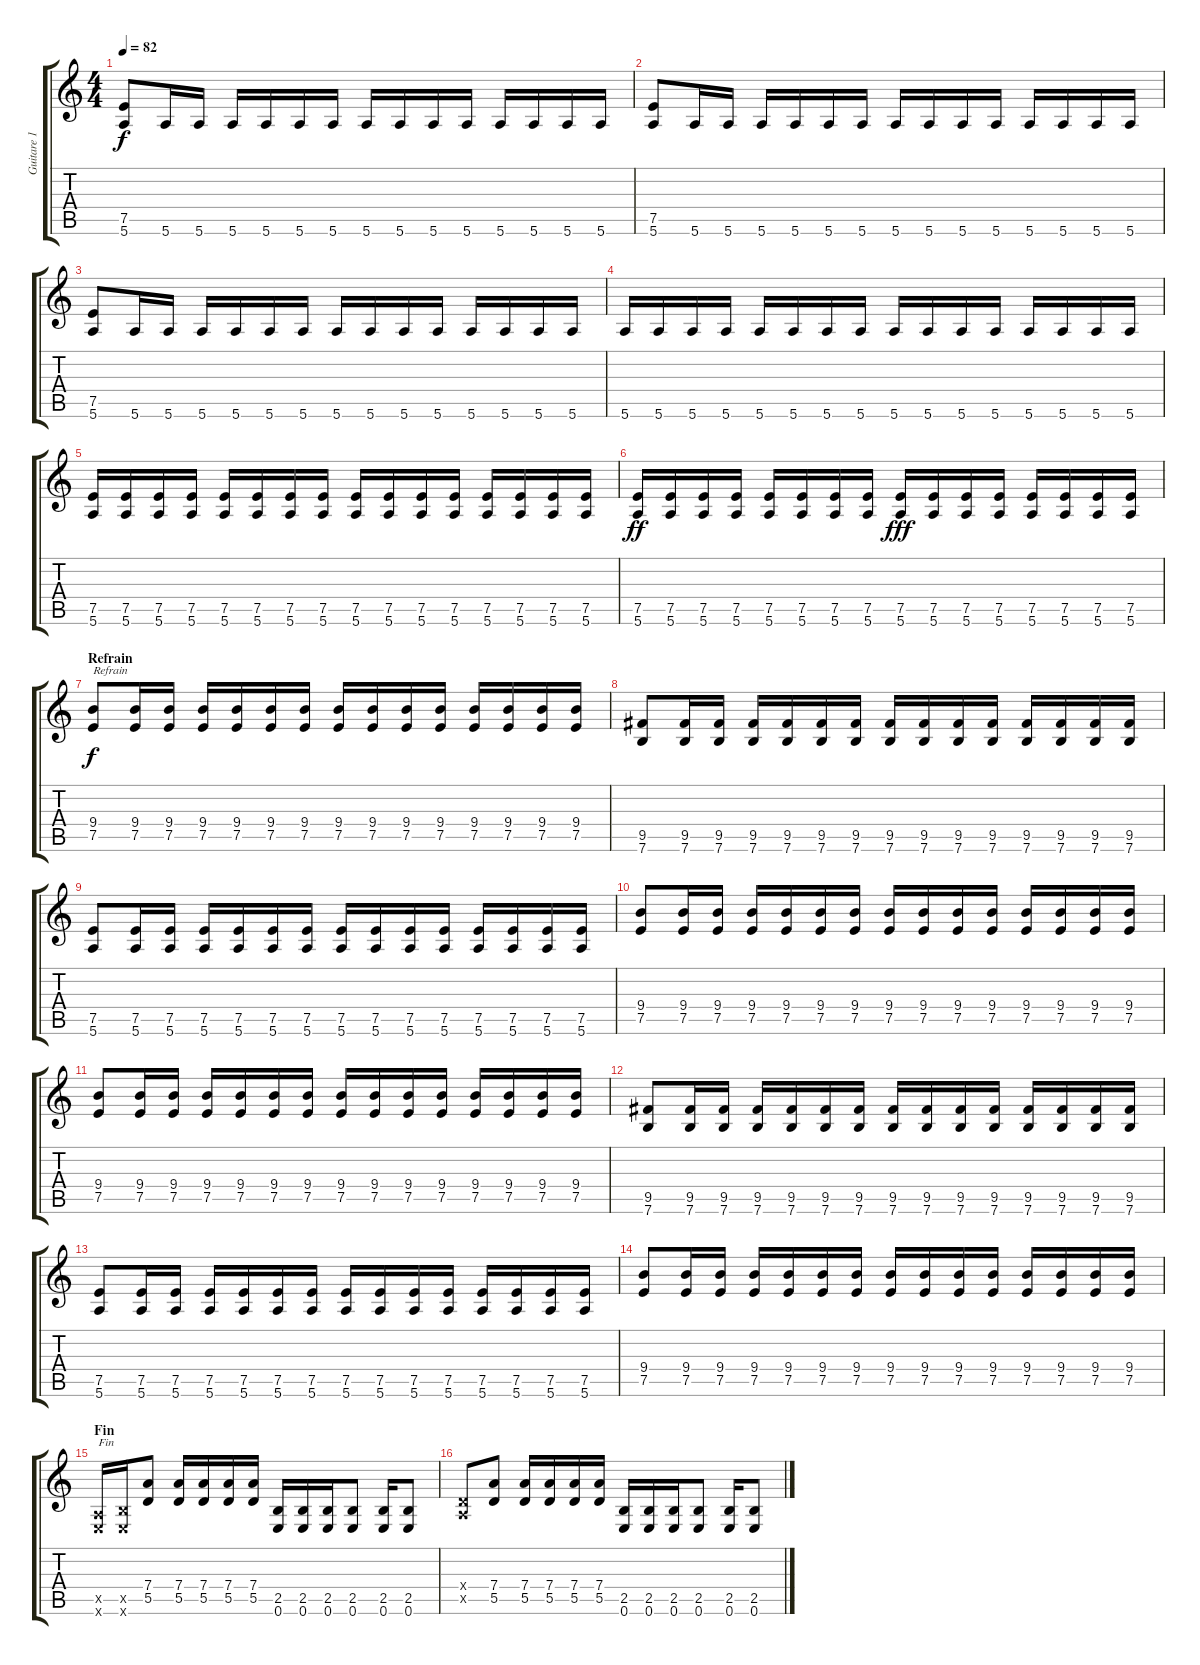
\track ("Guitare 1" "Guitare 1") {instrument distortionguitar}
\staff {score tabs}
\tuning (E4 B3 G3 D3 A2 E2) {hide}
\ts (4 4)
\tempo 82
\clef g2
\ks c
(7.5 5.6).8{dy f} 5.6.16 5.6.16 5.6.16 5.6.16 5.6.16 5.6.16 5.6.16 5.6.16 5.6.16 5.6.16 5.6.16 5.6.16 5.6.16 5.6.16 |
(7.5 5.6).8 5.6.16 5.6.16 5.6.16 5.6.16 5.6.16 5.6.16 5.6.16 5.6.16 5.6.16 5.6.16 5.6.16 5.6.16 5.6.16 5.6.16 |
(7.5 5.6).8 5.6.16 5.6.16 5.6.16 5.6.16 5.6.16 5.6.16 5.6.16 5.6.16 5.6.16 5.6.16 5.6.16 5.6.16 5.6.16 5.6.16 |
5.6.16 5.6.16 5.6.16 5.6.16 5.6.16 5.6.16 5.6.16 5.6.16 5.6.16 5.6.16 5.6.16 5.6.16 5.6.16 5.6.16 5.6.16 5.6.16 |
(7.5 5.6).16 (7.5 5.6).16 (7.5 5.6).16 (7.5 5.6).16 (7.5 5.6).16 (7.5 5.6).16 (7.5 5.6).16 (7.5 5.6).16 (7.5 5.6).16 (7.5 5.6).16 (7.5 5.6).16 (7.5 5.6).16 (7.5 5.6).16 (7.5 5.6).16 (7.5 5.6).16 (7.5 5.6).16 |
(7.5 5.6).16{dy ff} (7.5 5.6).16 (7.5 5.6).16 (7.5 5.6).16 (7.5 5.6).16 (7.5 5.6).16 (7.5 5.6).16 (7.5 5.6).16 (7.5 5.6).16{dy fff} (7.5 5.6).16 (7.5 5.6).16 (7.5 5.6).16 (7.5 5.6).16 (7.5 5.6).16 (7.5 5.6).16 (7.5 5.6).16 |
\section ("" "Refrain")
(9.4 7.5).8{txt "Refrain" dy f} (9.4 7.5).16 (9.4 7.5).16 (9.4 7.5).16 (9.4 7.5).16 (9.4 7.5).16 (9.4 7.5).16 (9.4 7.5).16 (9.4 7.5).16 (9.4 7.5).16 (9.4 7.5).16 (9.4 7.5).16 (9.4 7.5).16 (9.4 7.5).16 (9.4 7.5).16 |
(9.5 7.6).8 (9.5 7.6).16 (9.5 7.6).16 (9.5 7.6).16 (9.5 7.6).16 (9.5 7.6).16 (9.5 7.6).16 (9.5 7.6).16 (9.5 7.6).16 (9.5 7.6).16 (9.5 7.6).16 (9.5 7.6).16 (9.5 7.6).16 (9.5 7.6).16 (9.5 7.6).16 |
(7.5 5.6).8 (7.5 5.6).16 (7.5 5.6).16 (7.5 5.6).16 (7.5 5.6).16 (7.5 5.6).16 (7.5 5.6).16 (7.5 5.6).16 (7.5 5.6).16 (7.5 5.6).16 (7.5 5.6).16 (7.5 5.6).16 (7.5 5.6).16 (7.5 5.6).16 (7.5 5.6).16 |
(9.4 7.5).8 (9.4 7.5).16 (9.4 7.5).16 (9.4 7.5).16 (9.4 7.5).16 (9.4 7.5).16 (9.4 7.5).16 (9.4 7.5).16 (9.4 7.5).16 (9.4 7.5).16 (9.4 7.5).16 (9.4 7.5).16 (9.4 7.5).16 (9.4 7.5).16 (9.4 7.5).16 |
(9.4 7.5).8 (9.4 7.5).16 (9.4 7.5).16 (9.4 7.5).16 (9.4 7.5).16 (9.4 7.5).16 (9.4 7.5).16 (9.4 7.5).16 (9.4 7.5).16 (9.4 7.5).16 (9.4 7.5).16 (9.4 7.5).16 (9.4 7.5).16 (9.4 7.5).16 (9.4 7.5).16 |
(9.5 7.6).8 (9.5 7.6).16 (9.5 7.6).16 (9.5 7.6).16 (9.5 7.6).16 (9.5 7.6).16 (9.5 7.6).16 (9.5 7.6).16 (9.5 7.6).16 (9.5 7.6).16 (9.5 7.6).16 (9.5 7.6).16 (9.5 7.6).16 (9.5 7.6).16 (9.5 7.6).16 |
(7.5 5.6).8 (7.5 5.6).16 (7.5 5.6).16 (7.5 5.6).16 (7.5 5.6).16 (7.5 5.6).16 (7.5 5.6).16 (7.5 5.6).16 (7.5 5.6).16 (7.5 5.6).16 (7.5 5.6).16 (7.5 5.6).16 (7.5 5.6).16 (7.5 5.6).16 (7.5 5.6).16 |
(9.4 7.5).8 (9.4 7.5).16 (9.4 7.5).16 (9.4 7.5).16 (9.4 7.5).16 (9.4 7.5).16 (9.4 7.5).16 (9.4 7.5).16 (9.4 7.5).16 (9.4 7.5).16 (9.4 7.5).16 (9.4 7.5).16 (9.4 7.5).16 (9.4 7.5).16 (9.4 7.5).16 |
\section ("" "Fin")
(0.5{x} 0.6{x}).16{txt "Fin"} (2.5{x} 0.6{x}).16 (7.4 5.5).8 (7.4 5.5).16 (7.4 5.5).16 (7.4 5.5).16 (7.4 5.5).16 (2.5 0.6).16 (2.5 0.6).16 (2.5 0.6).16 (2.5 0.6).8 (2.5 0.6).16 (2.5 0.6).8 |
(0.4{x} 0.5{x}).8 (7.4 5.5).8 (7.4 5.5).16 (7.4 5.5).16 (7.4 5.5).16 (7.4 5.5).16 (2.5 0.6).16 (2.5 0.6).16 (2.5 0.6).16 (2.5 0.6).8 (2.5 0.6).16 (2.5 0.6).8
